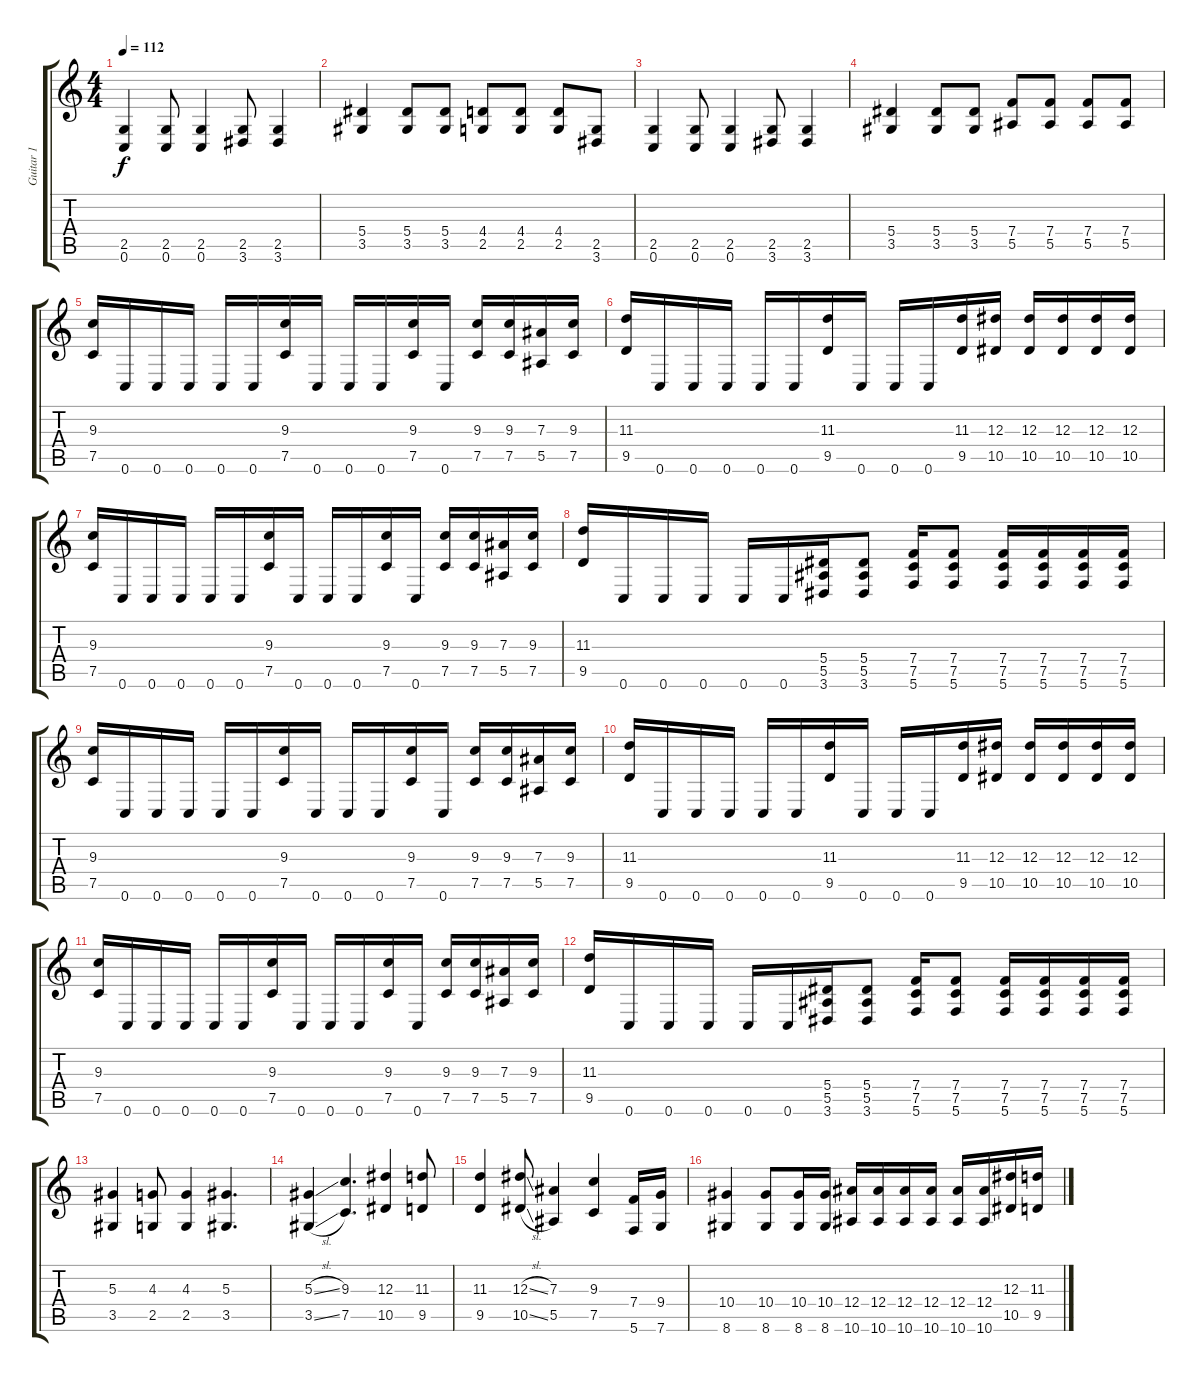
\track ("Guitar 1" "Guitar 1") {instrument distortionguitar}
\staff {score tabs}
\tuning (C4 G3 Eb3 Bb2 F2 C2) {hide}
\ts (4 4)
\tempo 112
\clef g2
\ks c
(2.5 0.6).4{dy f} (2.5 0.6).8 (2.5 0.6).4 (2.5 3.6).8 (2.5 3.6).4 |
(5.4 3.5).4 (5.4 3.5).8 (5.4 3.5).8 (4.4 2.5).8 (4.4 2.5).8 (4.4 2.5).8 (2.5 3.6).8 |
(2.5 0.6).4 (2.5 0.6).8 (2.5 0.6).4 (2.5 3.6).8 (2.5 3.6).4 |
(5.4 3.5).4 (5.4 3.5).8 (5.4 3.5).8 (7.4 5.5).8 (7.4 5.5).8 (7.4 5.5).8 (7.4 5.5).8 |
(9.3 7.5).16 0.6.16 0.6.16 0.6.16 0.6.16 0.6.16 (9.3 7.5).16 0.6.16 0.6.16 0.6.16 (9.3 7.5).16 0.6.16 (9.3 7.5).16 (9.3 7.5).16 (7.3 5.5).16 (9.3 7.5).16 |
(11.3 9.5).16 0.6.16 0.6.16 0.6.16 0.6.16 0.6.16 (11.3 9.5).16 0.6.16 0.6.16 0.6.16 (11.3 9.5).16 (12.3 10.5).16 (12.3 10.5).16 (12.3 10.5).16 (12.3 10.5).16 (12.3 10.5).16 |
(9.3 7.5).16 0.6.16 0.6.16 0.6.16 0.6.16 0.6.16 (9.3 7.5).16 0.6.16 0.6.16 0.6.16 (9.3 7.5).16 0.6.16 (9.3 7.5).16 (9.3 7.5).16 (7.3 5.5).16 (9.3 7.5).16 |
(11.3 9.5).16 0.6.16 0.6.16 0.6.16 0.6.16 0.6.16 (5.4 5.5 3.6).16 (5.4 5.5 3.6).8 (7.4 7.5 5.6).16 (7.4 7.5 5.6).8 (7.4 7.5 5.6).16 (7.4 7.5 5.6).16 (7.4 7.5 5.6).16 (7.4 7.5 5.6).16 |
(9.3 7.5).16 0.6.16 0.6.16 0.6.16 0.6.16 0.6.16 (9.3 7.5).16 0.6.16 0.6.16 0.6.16 (9.3 7.5).16 0.6.16 (9.3 7.5).16 (9.3 7.5).16 (7.3 5.5).16 (9.3 7.5).16 |
(11.3 9.5).16 0.6.16 0.6.16 0.6.16 0.6.16 0.6.16 (11.3 9.5).16 0.6.16 0.6.16 0.6.16 (11.3 9.5).16 (12.3 10.5).16 (12.3 10.5).16 (12.3 10.5).16 (12.3 10.5).16 (12.3 10.5).16 |
(9.3 7.5).16 0.6.16 0.6.16 0.6.16 0.6.16 0.6.16 (9.3 7.5).16 0.6.16 0.6.16 0.6.16 (9.3 7.5).16 0.6.16 (9.3 7.5).16 (9.3 7.5).16 (7.3 5.5).16 (9.3 7.5).16 |
(11.3 9.5).16 0.6.16 0.6.16 0.6.16 0.6.16 0.6.16 (5.4 5.5 3.6).16 (5.4 5.5 3.6).8 (7.4 7.5 5.6).16 (7.4 7.5 5.6).8 (7.4 7.5 5.6).16 (7.4 7.5 5.6).16 (7.4 7.5 5.6).16 (7.4 7.5 5.6).16 |
(5.3 3.5).4 (4.3 2.5).8 (4.3 2.5).4 (5.3 3.5).4{d} |
(5.3{sl} 3.5{sl}).4 (9.3 7.5).4{d} (12.3 10.5).4 (11.3 9.5).8 |
(11.3 9.5).4 (12.3{sl} 10.5{sl}).8 (7.3 5.5).4 (9.3 7.5).4 (7.4 5.6).16 (9.4 7.6).16 |
(10.4 8.6).4 (10.4 8.6).8 (10.4 8.6).16 (10.4 8.6).16 (12.4 10.6).16 (12.4 10.6).16 (12.4 10.6).16 (12.4 10.6).16 (12.4 10.6).16 (12.4 10.6).16 (12.3 10.5).16 (11.3 9.5).16
